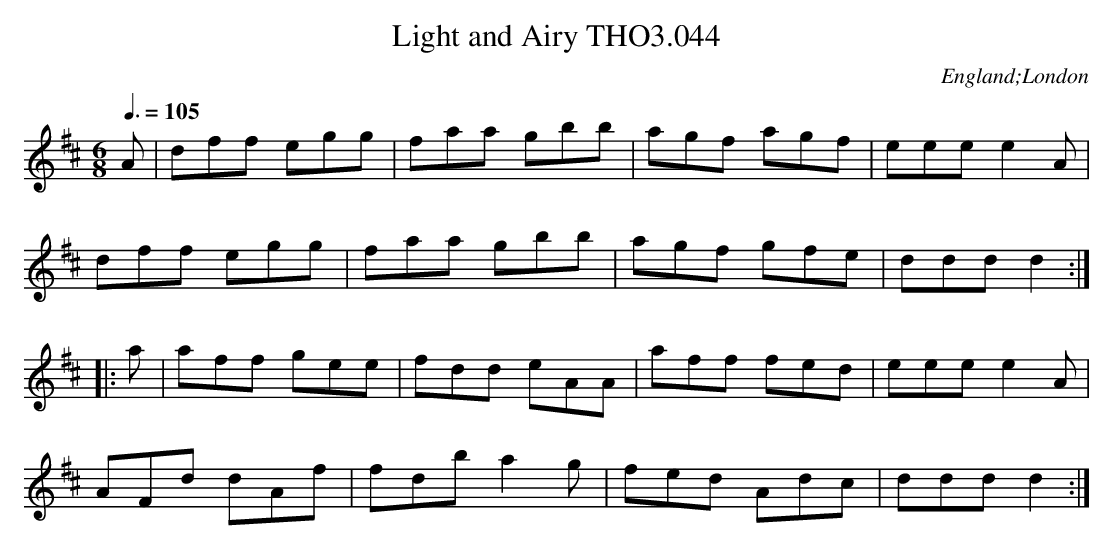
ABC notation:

X:1
T:Light and Airy THO3.044
O:England;London
M:6/8
L:1/8
Q:3/8=105
K:D
A|dff egg|faa gbb|agf agf|eee e2 A|
dff egg|faa gbb|agf gfe|ddd d2:|
|:a|aff gee|fdd eAA|aff fed|eee e2 A|
AFd dAf|fdb a2 g|fed Adc|ddd d2:|
